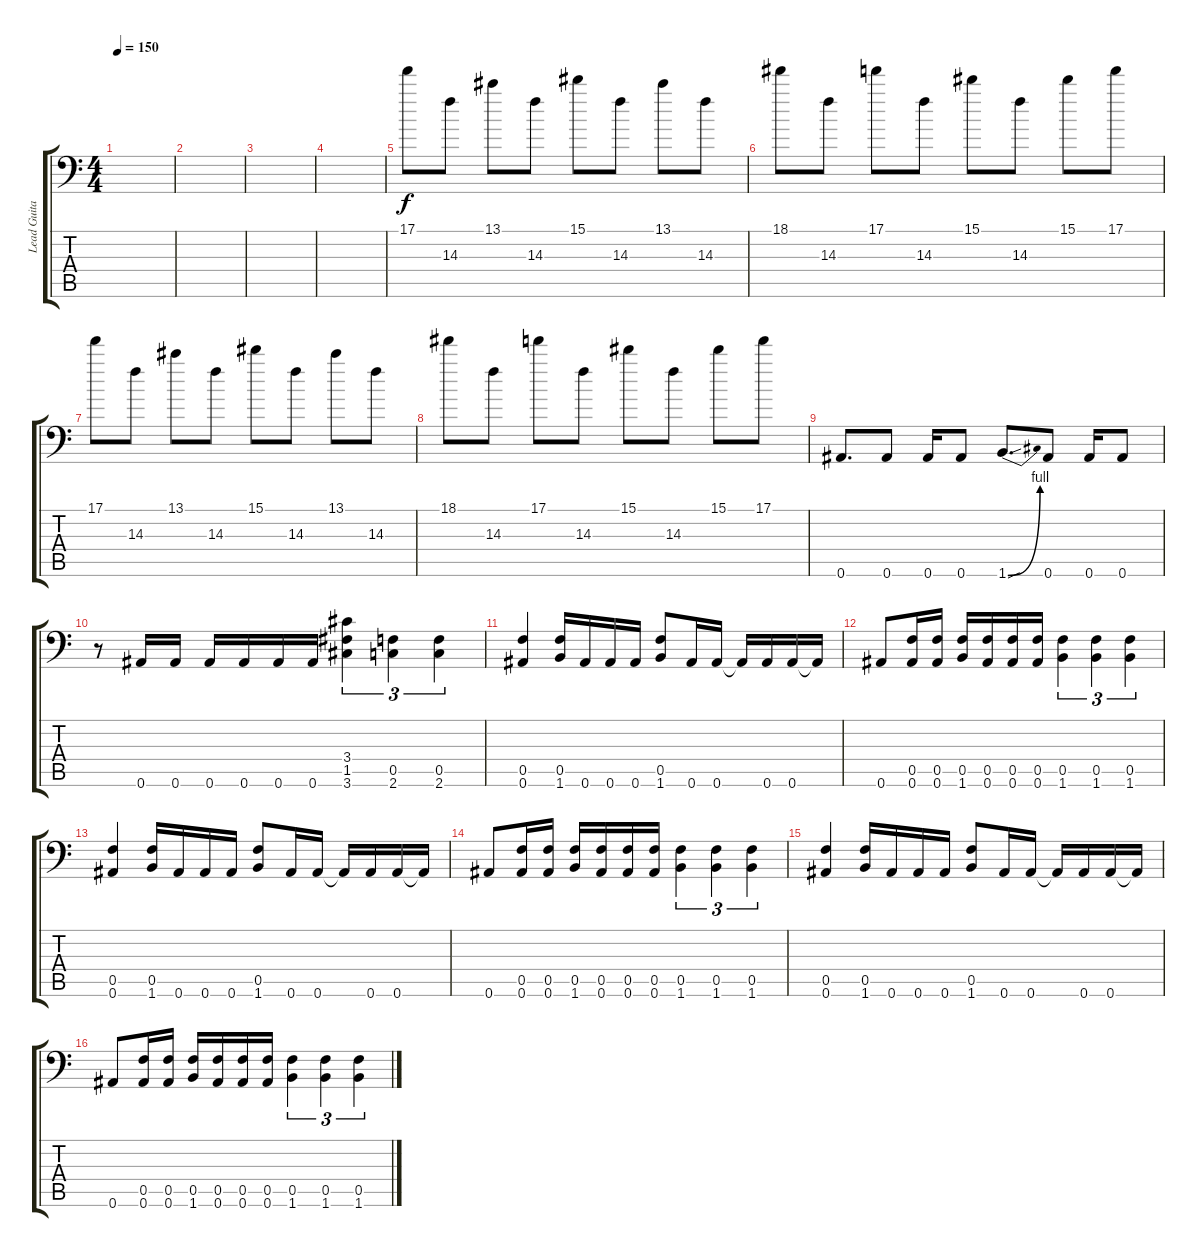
\track ("Lead Guitar" "Lead Guita") {instrument distortionguitar}
\staff {score tabs}
\tuning (C4 G3 Eb3 Bb2 F2 Bb1) {hide}
\ts (4 4)
\tempo 150
\clef f4
\ks c
|
|
|
|
17.1.8{instrument overdrivenguitar} 14.3.8 13.1.8 14.3.8 15.1.8 14.3.8 13.1.8 14.3.8 |
18.1.8 14.3.8 17.1.8 14.3.8 15.1.8 14.3.8 15.1.8 17.1.8 |
17.1.8{instrument overdrivenguitar} 14.3.8 13.1.8 14.3.8 15.1.8 14.3.8 13.1.8 14.3.8 |
18.1.8 14.3.8 17.1.8 14.3.8 15.1.8 14.3.8 15.1.8 17.1.8 |
0.6.8{d volume 16 instrument distortionguitar} 0.6.8 0.6.16 0.6.8 1.6{be (bend 0 0 60 4) sou}.8{d} 0.6.8 0.6.16 0.6.8 |
r.8 0.6.16 0.6.16 0.6.16 0.6.16 0.6.16 0.6.16 (3.4 1.5 3.6).4{tu (3 2)} (0.5 2.6).4{tu (3 2)} (0.5 2.6).4{tu (3 2)} |
(0.5 0.6).4 (0.5 1.6).16 0.6.16 0.6.16 0.6.16 (0.5 1.6).8 0.6.16 0.6.16 0.6{t}.16 0.6.16 0.6.16 0.6{t}.16 |
0.6.8 (0.5 0.6).16 (0.5 0.6).16 (0.5 1.6).16 (0.5 0.6).16 (0.5 0.6).16 (0.5 0.6).16 (0.5 1.6).4{tu (3 2)} (0.5 1.6).4{tu (3 2)} (0.5 1.6).4{tu (3 2)} |
(0.5 0.6).4 (0.5 1.6).16 0.6.16 0.6.16 0.6.16 (0.5 1.6).8 0.6.16 0.6.16 0.6{t}.16 0.6.16 0.6.16 0.6{t}.16 |
0.6.8 (0.5 0.6).16 (0.5 0.6).16 (0.5 1.6).16 (0.5 0.6).16 (0.5 0.6).16 (0.5 0.6).16 (0.5 1.6).4{tu (3 2)} (0.5 1.6).4{tu (3 2)} (0.5 1.6).4{tu (3 2)} |
(0.5 0.6).4 (0.5 1.6).16 0.6.16 0.6.16 0.6.16 (0.5 1.6).8 0.6.16 0.6.16 0.6{t}.16 0.6.16 0.6.16 0.6{t}.16 |
0.6.8 (0.5 0.6).16 (0.5 0.6).16 (0.5 1.6).16 (0.5 0.6).16 (0.5 0.6).16 (0.5 0.6).16 (0.5 1.6).4{tu (3 2)} (0.5 1.6).4{tu (3 2)} (0.5 1.6).4{tu (3 2)}
